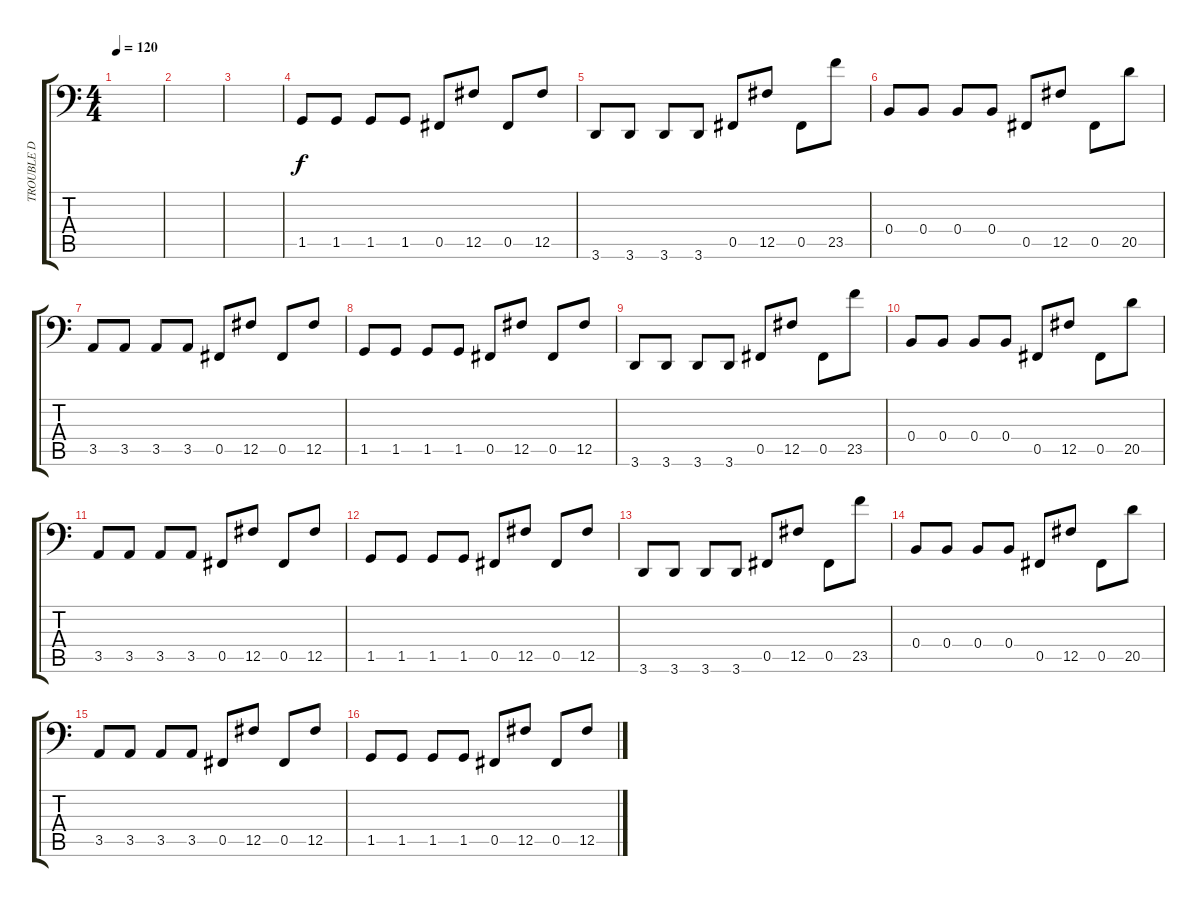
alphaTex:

\track ("TROUBLE D" "TROUBLE D") {instrument slapbass1}
\staff {score tabs}
\tuning (Db3 Ab2 E2 B1 Gb1 B0) {hide}
\ts (4 4)
\tempo 120
\clef f4
\ks c
|
|
|
1.5.8 1.5.8 1.5.8 1.5.8 0.5.8 12.5.8 0.5.8 12.5.8 |
3.6.8 3.6.8 3.6.8 3.6.8 0.5.8 12.5.8 0.5.8 23.5.8 |
0.4.8 0.4.8 0.4.8 0.4.8 0.5.8 12.5.8 0.5.8 20.5.8 |
3.5.8 3.5.8 3.5.8 3.5.8 0.5.8 12.5.8 0.5.8 12.5.8 |
1.5.8 1.5.8 1.5.8 1.5.8 0.5.8 12.5.8 0.5.8 12.5.8 |
3.6.8 3.6.8 3.6.8 3.6.8 0.5.8 12.5.8 0.5.8 23.5.8 |
0.4.8 0.4.8 0.4.8 0.4.8 0.5.8 12.5.8 0.5.8 20.5.8 |
3.5.8 3.5.8 3.5.8 3.5.8 0.5.8 12.5.8 0.5.8 12.5.8 |
1.5.8 1.5.8 1.5.8 1.5.8 0.5.8 12.5.8 0.5.8 12.5.8 |
3.6.8 3.6.8 3.6.8 3.6.8 0.5.8 12.5.8 0.5.8 23.5.8 |
0.4.8 0.4.8 0.4.8 0.4.8 0.5.8 12.5.8 0.5.8 20.5.8 |
3.5.8 3.5.8 3.5.8 3.5.8 0.5.8 12.5.8 0.5.8 12.5.8 |
1.5.8 1.5.8 1.5.8 1.5.8 0.5.8 12.5.8 0.5.8 12.5.8
